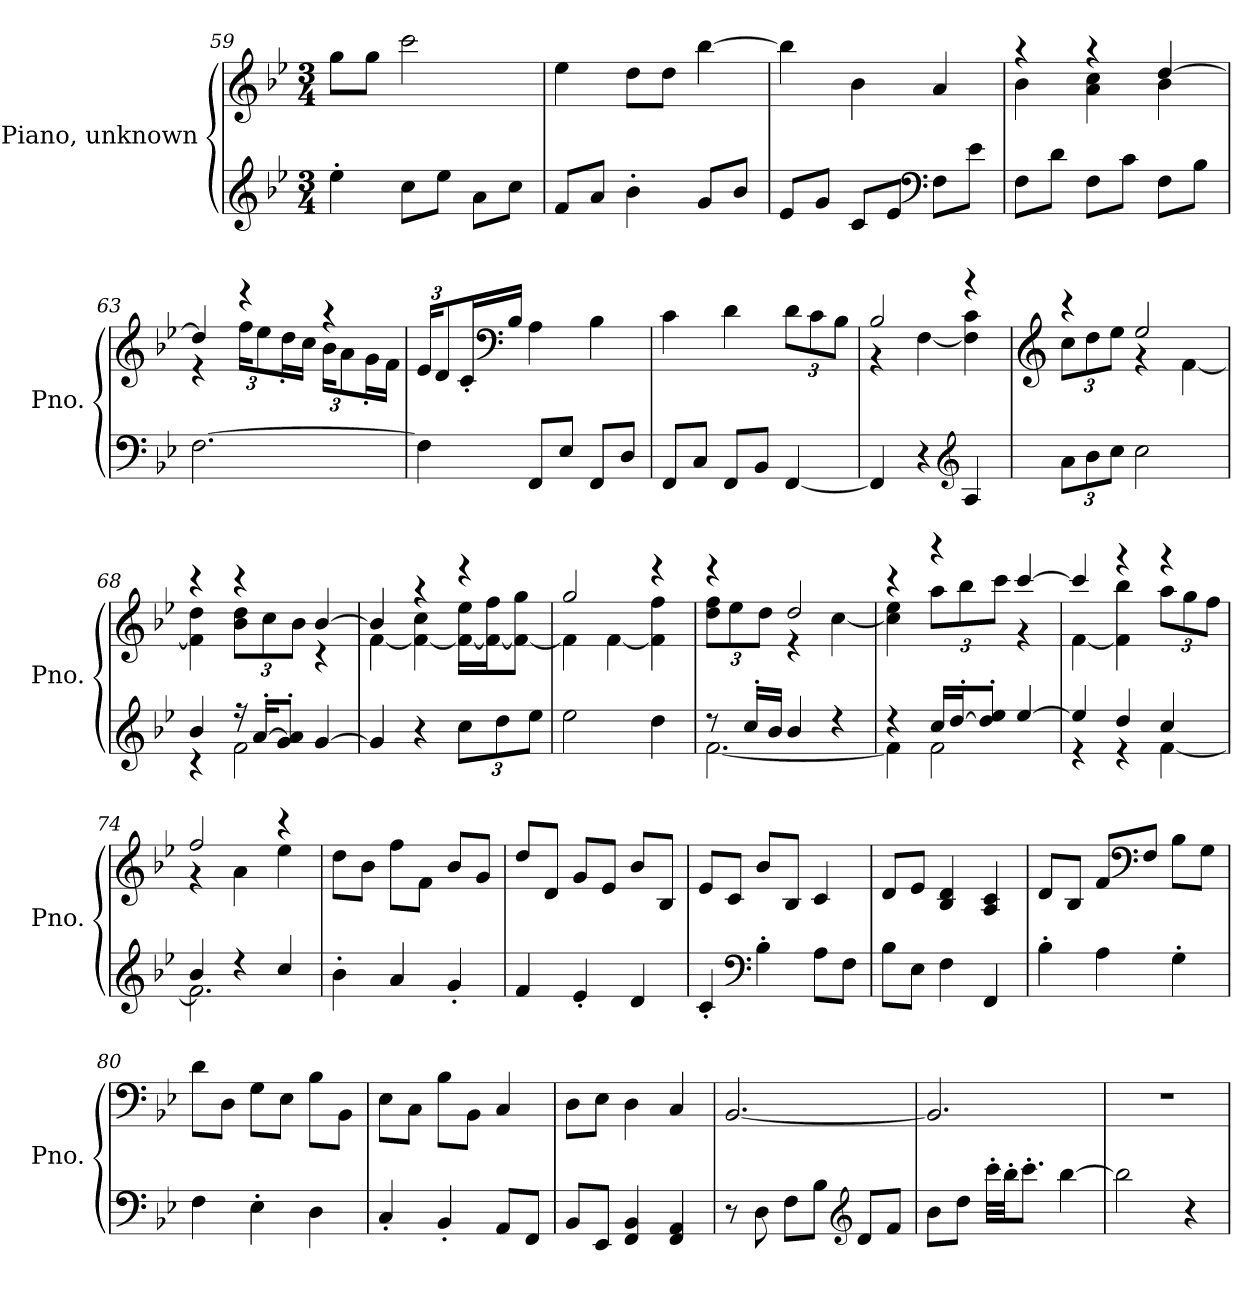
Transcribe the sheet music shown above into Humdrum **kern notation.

**kern	**kern
*part1	*part1
*staff2	*staff1
*I"Piano, unknown	*
*I'Pno.	*
*clefG2	*clefG2
*k[b-e-]	*k[b-e-]
*M3/4	*M3/4
=59	=59
4ee-'\	8gg\L
.	8gg\J
8cc\L	2ccc\
8ee-\J	.
8a\L	.
8cc\J	.
=60	=60
8f/L	4ee-\
8a/J	.
4b-'\	8dd\L
.	8dd\J
8g/L	[4bb-\
8b-/J	.
=61	=61
8e-/L	4bb-\]
8g/J	.
8c/L	4b-\
8e-/J	.
*clefF4	*
8F\L	4a/
8e-\J	.
=62	=62
*	*^
8F\L	4r	4b-\
8d\J	.	.
8F\L	4r	4a\ 4cc\
8c\J	.	.
8F\L	[4dd/	4b-\
8B-\J	.	.
!!LO:LB:g=z	!!
=63	=63	=63
[2.F\	4dd/]	4r
*	*	*Xbrackettup
.	4r	24ff\KL
.	.	12ee-\
.	.	16dd'\L
.	.	16cc\JJ
.	4r	24b-\KL
.	.	12a\
.	.	16g'\L
.	.	16f\JJ
*	*v	*v
=64	=64
4F\]	24e-/KL
.	12d/
.	16c'/L
*	*clefF4
.	16B-/JJ
8FF/L	4A\
8E-/J	.
8FF/L	4B-\
8D/J	.
=65	=65
8FF/L	4c\
8C/J	.
8FF/L	4d\
8BB-/J	.
[4FF/	12d\L
.	12c\
.	12B-\J
=66	=66
*	*^
4FF/]	2B-/	4r
4r	.	[4F\
*clefG2	*	*
4A/	4r	4F\] 4c\
=67	=67	=67
*	*clefG2	*
*Xbrackettup	*	*
12a\L	4r	12cc\L
12b-\	.	12dd\
12cc\J	.	12ee-\J
2cc\	2ee-/	4r
.	.	[4f\
!!LO:PB:g=z	!!
=68	=68	=68
*^	*	*
4b-/	4r	4r	4f\] 4dd\
16r	2f\	4r	12b-\ 12dd\L
[16a'/KL	.	.	.
.	.	.	12cc\
8g/' 8a/]'J	.	.	.
.	.	.	12b-\J
[4g/	.	[4b-/	4r
*v	*v	*	*
=69	=69	=69
4g/]	4b-/]	[4f\
4r	4r	4f\_ 4cc\
12cc\L	4r	16f\_ 16ee-\LL
.	.	16f\_ 16ff\J
12dd\	.	.
.	.	8f\_ 8gg\J
12ee-\J	.	.
=70	=70	=70
2ee-\	2gg/	4f\]
.	.	[4f\
4dd\	4r	4f\] 4ff\
=71	=71	=71
*^	*	*
8r	[2.f\	4r	12dd\ 12ff\L
.	.	.	12ee-\
16cc'/LL	.	.	.
.	.	.	12dd\J
16b-/JJ	.	.	.
4b-/	.	2dd/	4r
4r	.	.	[4cc\
=72	=72	=72	=72
4r	4f\]	4r	4cc\] 4ee-\
16cc/LL	2f\	4r	12aa\L
[16dd'/J	.	.	.
.	.	.	12bb-\
8dd/]' 8ee-/'J	.	.	.
.	.	.	12ccc\J
[4ee-/	.	[4ccc/	4r
=73	=73	=73	=73
4ee-/]	4r	4ccc/]	[4f\
4dd/	4r	4r	4f\] 4bb-\
4cc/	[4f\	4r	12aa\L
.	.	.	12gg\
.	.	.	12ff\J
!!LO:LB:g=z	!!
=74	=74	=74	=74
4b-/	2.f\]	2ff/	4r
4r	.	.	4a\
4cc/	.	4r	4ee-\
*v	*v	*	*
*	*v	*v
=75	=75
4b-'\	8dd\L
.	8b-\J
4a/	8ff\L
.	8f\J
4g'/	8b-/L
.	8g/J
=76	=76
4f/	8dd/L
.	8d/J
4e-'/	8g/L
.	8e-/J
4d/	8b-/L
.	8B-/J
=77	=77
4c'/	8e-/L
.	8c/J
*clefF4	*
4B-'\	8b-/L
.	8B-/J
8A\L	4c/
8F\J	.
=78	=78
8B-\L	8d/L
8E-\J	8e-/J
4F\	4B-/ 4d/
4FF/	4A/ 4c/
=79	=79
4B-'\	8d/L
.	8B-/J
4A\	8f/L
*	*clefF4
.	8F/J
4G'\	8B-\L
.	8G\J
!!LO:LB:g=z
=80	=80
4F\	8d\L
.	8D\J
4E-'\	8G\L
.	8E-\J
4D\	8B-\L
.	8BB-\J
=81	=81
4C'/	8E-\L
.	8C\J
4BB-'/	8B-\L
.	8BB-\J
8AA/L	4C/
8FF/J	.
=82	=82
8BB-/L	8D\L
8EE-/J	8E-\J
4FF/ 4BB-/	4D\
4FF/ 4AA/	4C/
=83	=83
8r	[2.BB-/
8D\	.
8F\L	.
8B-\J	.
*clefG2	*
8d/L	.
8f/J	.
=84	=84
8b-\L	2.BB-/]
8dd\J	.
32ccc'\LLL	.
32bb-'\JJ	.
8.ccc'\J	.
[4bb-\	.
=85	=85
2bb-\]	2.r
4r	.
=	=
*-	*-
